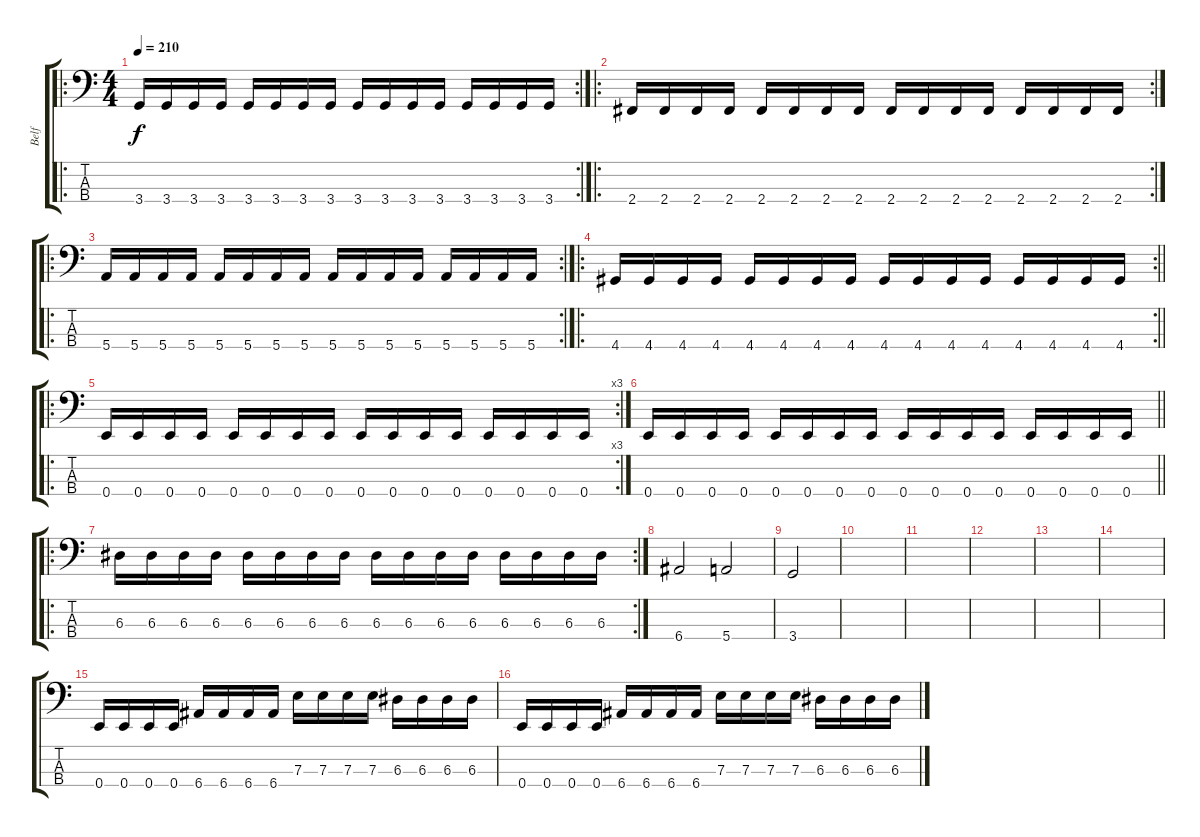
\track ("Belf" "Belf") {instrument electricbasspick}
\staff {score tabs}
\tuning (G2 D2 A1 E1) {hide}
\ro
\rc 2
\ts (4 4)
\tempo 210
\clef f4
\ks c
3.4.16{dy f} 3.4.16 3.4.16 3.4.16 3.4.16 3.4.16 3.4.16 3.4.16 3.4.16 3.4.16 3.4.16 3.4.16 3.4.16 3.4.16 3.4.16 3.4.16 |
\ro
\rc 2
2.4.16 2.4.16 2.4.16 2.4.16 2.4.16 2.4.16 2.4.16 2.4.16 2.4.16 2.4.16 2.4.16 2.4.16 2.4.16 2.4.16 2.4.16 2.4.16 |
\ro
\rc 2
5.4.16 5.4.16 5.4.16 5.4.16 5.4.16 5.4.16 5.4.16 5.4.16 5.4.16 5.4.16 5.4.16 5.4.16 5.4.16 5.4.16 5.4.16 5.4.16 |
\ro
\rc 2
\barLineRight lightlight
4.4.16 4.4.16 4.4.16 4.4.16 4.4.16 4.4.16 4.4.16 4.4.16 4.4.16 4.4.16 4.4.16 4.4.16 4.4.16 4.4.16 4.4.16 4.4.16 |
\ro
\rc 3
0.4.16 0.4.16 0.4.16 0.4.16 0.4.16 0.4.16 0.4.16 0.4.16 0.4.16 0.4.16 0.4.16 0.4.16 0.4.16 0.4.16 0.4.16 0.4.16 |
\barLineRight lightlight
0.4.16 0.4.16 0.4.16 0.4.16 0.4.16 0.4.16 0.4.16 0.4.16 0.4.16 0.4.16 0.4.16 0.4.16 0.4.16 0.4.16 0.4.16 0.4.16 |
\ro
\rc 2
6.3.16 6.3.16 6.3.16 6.3.16 6.3.16 6.3.16 6.3.16 6.3.16 6.3.16 6.3.16 6.3.16 6.3.16 6.3.16 6.3.16 6.3.16 6.3.16 |
6.4.2 5.4.2 |
3.4.2 |
|
|
|
|
|
0.4.16 0.4.16 0.4.16 0.4.16 6.4.16 6.4.16 6.4.16 6.4.16 7.3.16 7.3.16 7.3.16 7.3.16 6.3.16 6.3.16 6.3.16 6.3.16 |
0.4.16 0.4.16 0.4.16 0.4.16 6.4.16 6.4.16 6.4.16 6.4.16 7.3.16 7.3.16 7.3.16 7.3.16 6.3.16 6.3.16 6.3.16 6.3.16
